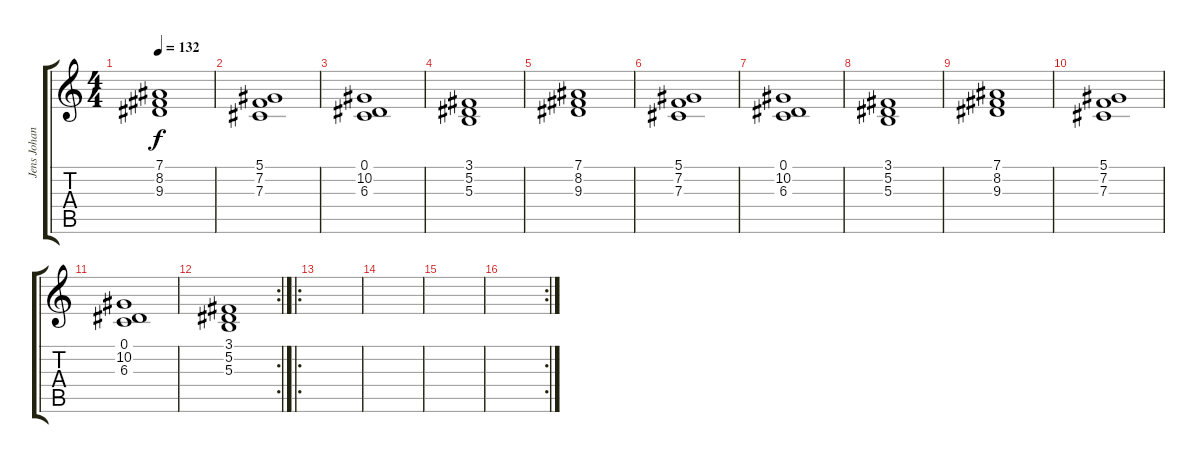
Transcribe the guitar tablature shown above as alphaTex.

\track ("Jens Johansson (Keyboard)" "Jens Johan") {instrument choiraahs}
\staff {score tabs}
\tuning (Eb4 Bb3 Gb3 Db3 Ab2 Eb2) {hide}
\ts (4 4)
\tempo 132
\clef g2
\ks c
(7.1 8.2 9.3).1{dy f} |
(5.1 7.2 7.3).1 |
(0.1 10.2 6.3).1 |
(3.1 5.2 5.3).1 |
(7.1 8.2 9.3).1 |
(5.1 7.2 7.3).1 |
(0.1 10.2 6.3).1 |
(3.1 5.2 5.3).1 |
(7.1 8.2 9.3).1 |
(5.1 7.2 7.3).1 |
(0.1 10.2 6.3).1 |
\rc 2
(3.1 5.2 5.3).1 |
\ro
|
|
|
\rc 2
